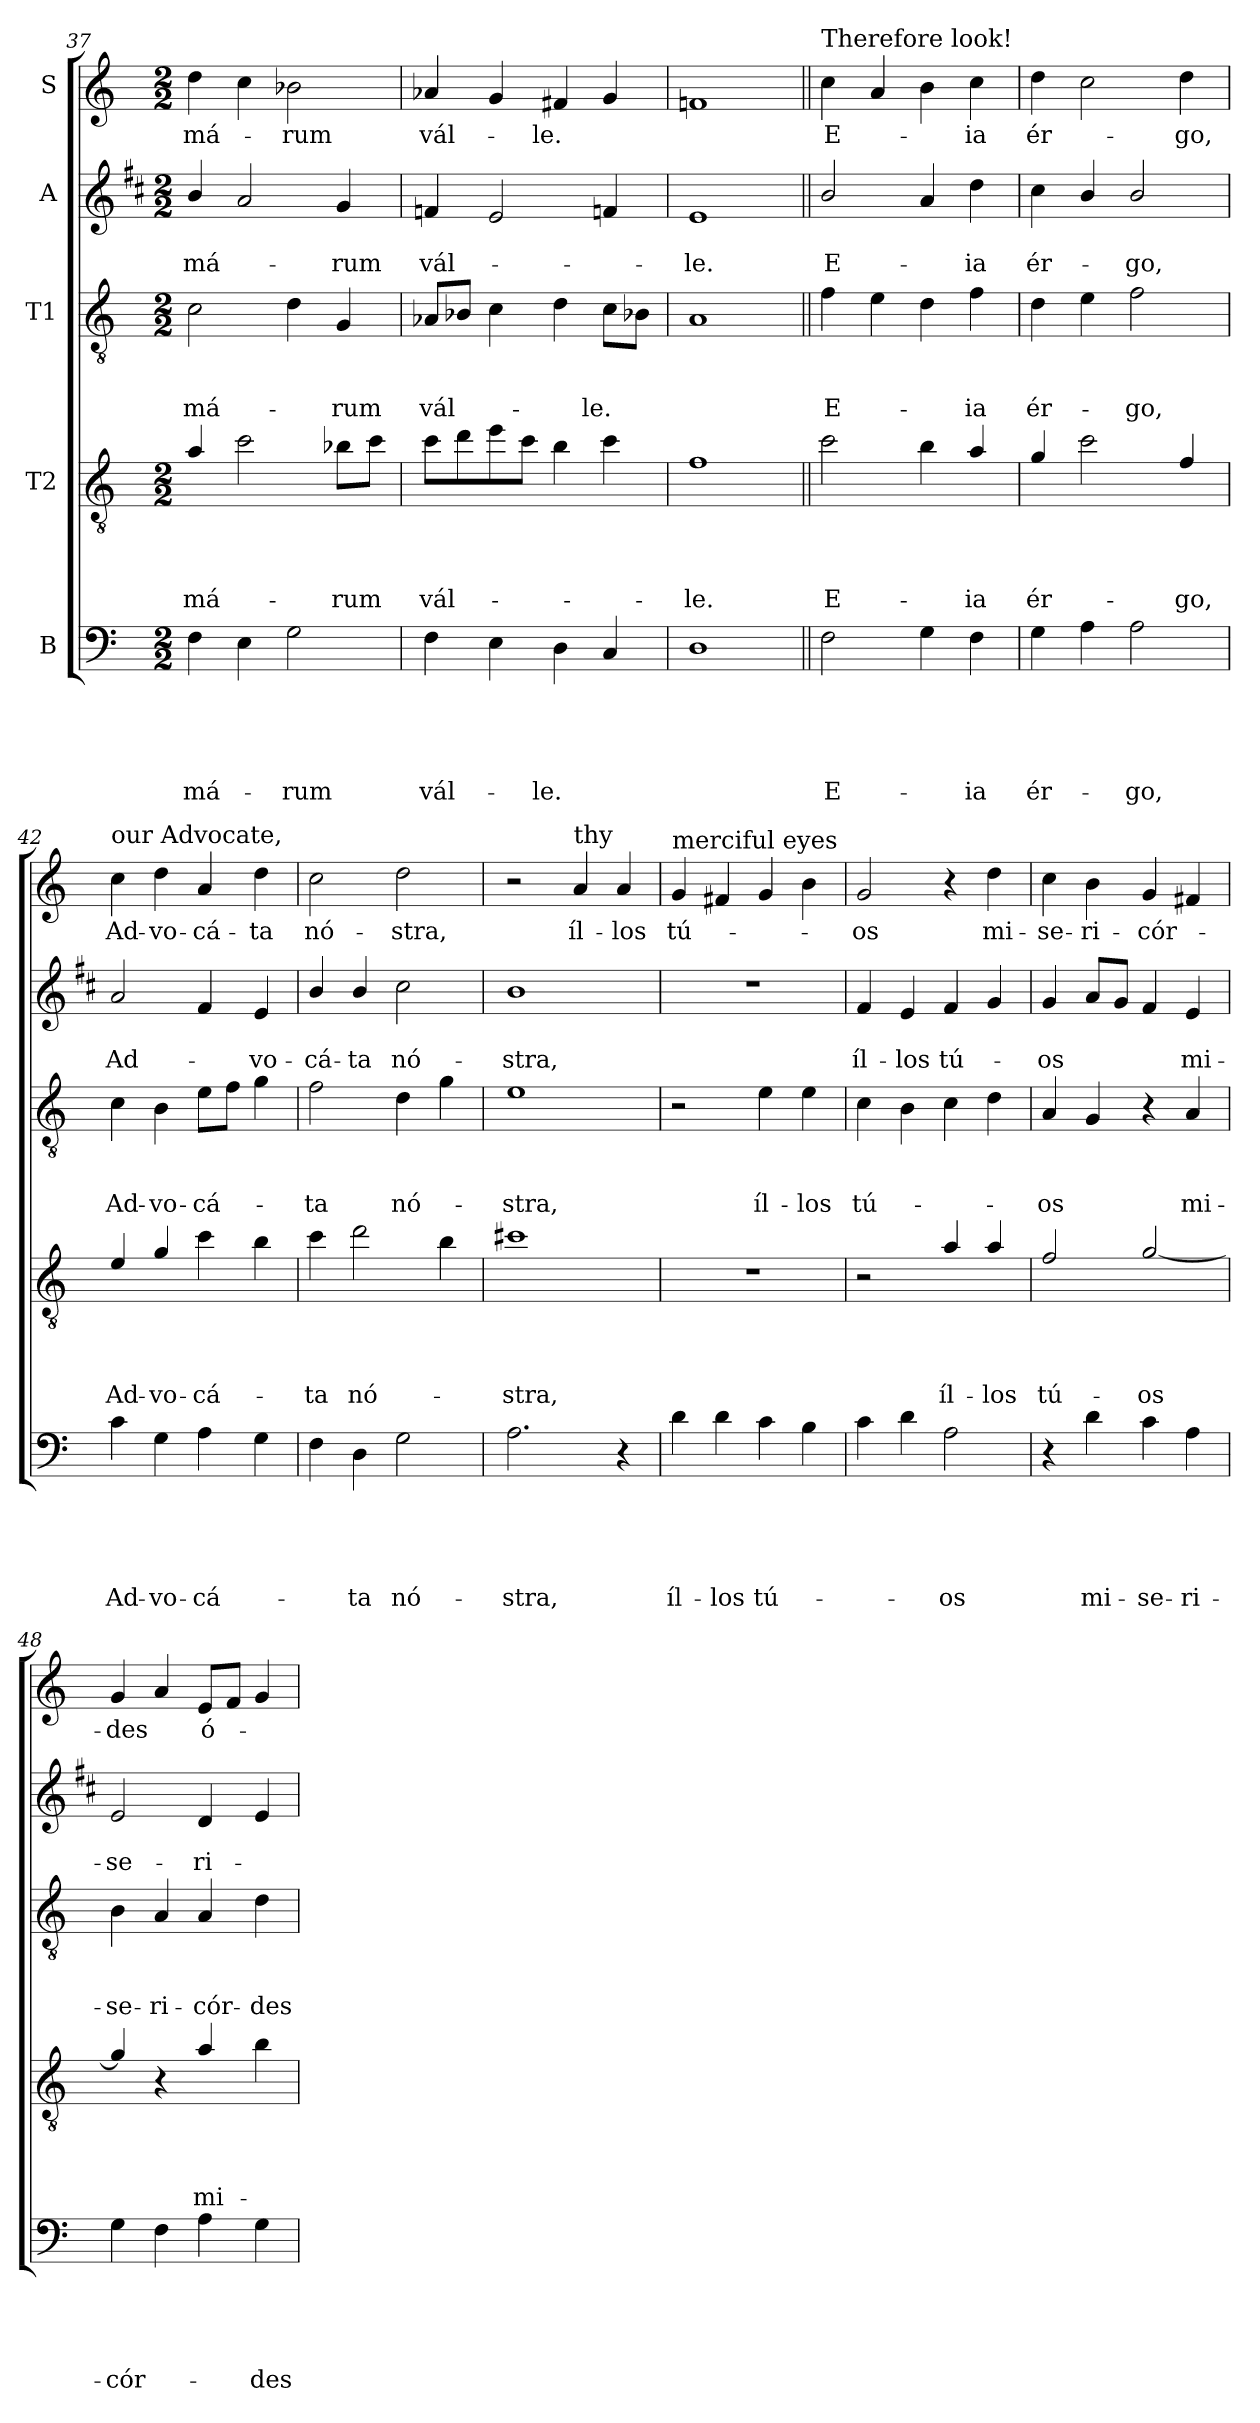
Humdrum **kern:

**kern	**text	**text	**text	**text	**text	**kern	**text	**text	**text	**text	**kern	**text	**text	**text	**kern	**text	**text	**kern	**text
*part5	*part5	*part5	*part5	*part5	*part5	*part4	*part4	*part4	*part4	*part4	*part3	*part3	*part3	*part3	*part2	*part2	*part2	*part1	*part1
*staff5	*staff5	*staff5	*staff5	*staff5	*staff5	*staff4	*staff4	*staff4	*staff4	*staff4	*staff3	*staff3	*staff3	*staff3	*staff2	*staff2	*staff2	*staff1	*staff1
*I"B	*	*	*	*	*	*I"T2	*	*	*	*	*I"T1	*	*	*	*I"A	*	*	*I"S	*
*clefF4	*	*	*	*	*	*clefGv2	*	*	*	*	*clefGv2	*	*	*	*clefG2	*	*	*clefG2	*
*	*	*	*	*	*	*ITrd8c14	*	*	*	*	*	*	*	*	*ITrd1c2	*	*	*	*
*k[]	*	*	*	*	*	*k[]	*	*	*	*	*k[]	*	*	*	*k[]	*	*	*k[]	*
*C:	*	*	*	*	*	*C:	*	*	*	*	*C:	*	*	*	*C:	*	*	*C:	*
*M2/2	*	*	*	*	*	*M2/2	*	*	*	*	*M2/2	*	*	*	*M2/2	*	*	*M2/2	*
=37	=37	=37	=37	=37	=37	=37	=37	=37	=37	=37	=37	=37	=37	=37	=37	=37	=37	=37	=37
!	!	!	!	!	!LO:LY:b	!	!	!	!	!LO:LY:b	!	!	!	!LO:LY:b	!	!	!LO:LY:b	!	!LO:LY:b
4F\	.	.	.	.	-má-	4A/	.	.	.	-má-	2c\	.	.	-má-	4a/	.	-má-	4dd\	-má-
4E\	.	.	.	.	.	2c\	.	.	.	.	.	.	.	.	2g/	.	.	4cc\	.
!	!	!	!	!	!LO:LY:b	!	!	!	!	!	!	!	!	!	!	!	!	!	!LO:LY:b
2G\	.	.	.	.	-rum	.	.	.	.	.	4d\	.	.	.	.	.	.	2b-X\	-rum
!	!	!	!	!	!	!	!	!	!	!LO:LY:b	!	!	!	!LO:LY:b	!	!	!LO:LY:b	!	!
.	.	.	.	.	.	8B-X\L	.	.	.	-rum	4G/	.	.	-rum	4f/	.	-rum	.	.
.	.	.	.	.	.	8c\J	.	.	.	.	.	.	.	.	.	.	.	.	.
=38	=38	=38	=38	=38	=38	=38	=38	=38	=38	=38	=38	=38	=38	=38	=38	=38	=38	=38	=38
!	!	!	!	!	!LO:LY:b	!	!	!	!	!LO:LY:b	!	!	!	!LO:LY:b	!	!	!LO:LY:b	!	!LO:LY:b
4F\	.	.	.	.	vál-	8c\L	.	.	.	vál-	8A-X/L	.	.	vál-	4e-X/	.	vál-	4a-X/	vál-
.	.	.	.	.	.	8d\	.	.	.	.	8B-X/J	.	.	.	.	.	.	.	.
4E\	.	.	.	.	.	8e\	.	.	.	.	4c\	.	.	.	2d/	.	.	4g/	.
.	.	.	.	.	.	8c\J	.	.	.	.	.	.	.	.	.	.	.	.	.
!	!	!	!	!	!LO:LY:b	!	!	!	!	!	!	!	!	!	!	!	!	!	!LO:LY:b
4D\	.	.	.	.	-le.	4B\	.	.	.	.	4d\	.	.	.	.	.	.	4f#X/	-le.
!	!	!	!	!	!	!	!	!	!	!	!	!	!	!LO:LY:b	!	!	!	!	!
4C/	.	.	.	.	.	4c\	.	.	.	.	8c\L	.	.	-le.	4e-X/	.	.	4g/	.
.	.	.	.	.	.	.	.	.	.	.	8B-X\J	.	.	.	.	.	.	.	.
=39	=39	=39	=39	=39	=39	=39	=39	=39	=39	=39	=39	=39	=39	=39	=39	=39	=39	=39	=39
!	!	!	!	!	!	!	!	!	!	!LO:LY:b	!	!	!	!	!	!	!LO:LY:b	!	!
1D	.	.	.	.	.	1F	.	.	.	-le.	1A	.	.	.	1d	.	-le.	1fn	.
=40||	=40||	=40||	=40||	=40||	=40||	=40||	=40||	=40||	=40||	=40||	=40||	=40||	=40||	=40||	=40||	=40||	=40||	=40||	=40||
!	!	!	!	!	!	!	!	!	!	!	!	!	!	!	!	!	!	!LO:TX:a:t=Therefore look!	!
!	!	!	!	!	!LO:LY:b	!	!	!	!	!LO:LY:b	!	!	!	!LO:LY:b	!	!	!LO:LY:b	!	!LO:LY:b
2F\	.	.	.	.	E-	2c\	.	.	.	E-	4f\	.	.	E-	2a/	.	E-	4cc\	E-
.	.	.	.	.	.	.	.	.	.	.	4e\	.	.	.	.	.	.	4a/	.
4G\	.	.	.	.	.	4B\	.	.	.	.	4d\	.	.	.	4g/	.	.	4b\	.
!	!	!	!	!	!LO:LY:b	!	!	!	!	!LO:LY:b	!	!	!	!LO:LY:b	!	!	!LO:LY:b	!	!LO:LY:b
4F\	.	.	.	.	-ia	4A/	.	.	.	-ia	4f\	.	.	-ia	4cc\	.	-ia	4cc\	-ia
=41	=41	=41	=41	=41	=41	=41	=41	=41	=41	=41	=41	=41	=41	=41	=41	=41	=41	=41	=41
!	!	!	!	!	!LO:LY:b	!	!	!	!	!LO:LY:b	!	!	!	!LO:LY:b	!	!	!LO:LY:b	!	!LO:LY:b
4G\	.	.	.	.	ér-	4G/	.	.	.	ér-	4d\	.	.	ér-	4b\	.	ér-	4dd\	ér-
4A\	.	.	.	.	.	2c\	.	.	.	.	4e\	.	.	.	4a/	.	.	2cc\	.
!	!	!	!	!	!LO:LY:b	!	!	!	!	!	!	!	!	!LO:LY:b	!	!	!LO:LY:b	!	!
2A\	.	.	.	.	-go,	.	.	.	.	.	2f\	.	.	-go,	2a/	.	-go,	.	.
!	!	!	!	!	!	!	!	!	!	!LO:LY:b	!	!	!	!	!	!	!	!	!LO:LY:b
.	.	.	.	.	.	4F/	.	.	.	-go,	.	.	.	.	.	.	.	4dd\	-go,
!!LO:PB:g=z
=42	=42	=42	=42	=42	=42	=42	=42	=42	=42	=42	=42	=42	=42	=42	=42	=42	=42	=42	=42
!	!	!	!	!	!	!	!	!	!	!	!	!	!	!	!	!	!	!LO:TX:a:t=our Advocate,	!
!	!	!	!	!	!LO:LY:b	!	!	!	!	!LO:LY:b	!	!	!	!LO:LY:b	!	!	!LO:LY:b	!	!LO:LY:b
4c\	.	.	.	.	Ad-	4E/	.	.	.	Ad-	4c\	.	.	Ad-	2g/	.	Ad-	4cc\	Ad-
!	!	!	!	!	!LO:LY:b	!	!	!	!	!LO:LY:b	!	!	!	!LO:LY:b	!	!	!	!	!LO:LY:b
4G\	.	.	.	.	-vo-	4G/	.	.	.	-vo-	4B\	.	.	-vo-	.	.	.	4dd\	-vo-
!	!	!	!	!	!LO:LY:b	!	!	!	!	!LO:LY:b	!	!	!	!LO:LY:b	!	!	!	!	!LO:LY:b
4A\	.	.	.	.	-cá-	4c\	.	.	.	-cá-	8e\L	.	.	-cá-	4e/	.	.	4a/	-cá-
.	.	.	.	.	.	.	.	.	.	.	8f\J	.	.	.	.	.	.	.	.
!	!	!	!	!	!	!	!	!	!	!	!	!	!	!	!	!	!LO:LY:b	!	!LO:LY:b
4G\	.	.	.	.	.	4B\	.	.	.	.	4g\	.	.	.	4d/	.	-vo-	4dd\	-ta
=43	=43	=43	=43	=43	=43	=43	=43	=43	=43	=43	=43	=43	=43	=43	=43	=43	=43	=43	=43
!	!	!	!	!	!	!	!	!	!	!LO:LY:b	!	!	!	!LO:LY:b	!	!	!LO:LY:b	!	!LO:LY:b
4F\	.	.	.	.	.	4c\	.	.	.	-ta	2f\	.	.	-ta	4a/	.	-cá-	2cc\	nó-
!	!	!	!	!	!LO:LY:b	!	!	!	!	!LO:LY:b	!	!	!	!	!	!	!LO:LY:b	!	!
4D\	.	.	.	.	-ta	2d\	.	.	.	nó-	.	.	.	.	4a/	.	-ta	.	.
!	!	!	!	!	!LO:LY:b	!	!	!	!	!	!	!	!	!LO:LY:b	!	!	!LO:LY:b	!	!LO:LY:b
2G\	.	.	.	.	nó-	.	.	.	.	.	4d\	.	.	nó-	2b\	.	nó-	2dd\	-stra,
.	.	.	.	.	.	4B\	.	.	.	.	4g\	.	.	.	.	.	.	.	.
=44	=44	=44	=44	=44	=44	=44	=44	=44	=44	=44	=44	=44	=44	=44	=44	=44	=44	=44	=44
!	!	!	!	!	!LO:LY:b	!	!	!	!	!LO:LY:b	!	!	!	!LO:LY:b	!	!	!LO:LY:b	!	!
2.A\	.	.	.	.	-stra,	1c#X	.	.	.	-stra,	1e	.	.	-stra,	1a	.	-stra,	2r	.
!	!	!	!	!	!	!	!	!	!	!	!	!	!	!	!	!	!	!LO:TX:a:t=thy	!
!	!	!	!	!	!	!	!	!	!	!	!	!	!	!	!	!	!	!	!LO:LY:b
.	.	.	.	.	.	.	.	.	.	.	.	.	.	.	.	.	.	4a/	íl-
!	!	!	!	!	!	!	!	!	!	!	!	!	!	!	!	!	!	!	!LO:LY:b
4r	.	.	.	.	.	.	.	.	.	.	.	.	.	.	.	.	.	4a/	-los
=45	=45	=45	=45	=45	=45	=45	=45	=45	=45	=45	=45	=45	=45	=45	=45	=45	=45	=45	=45
!	!	!	!	!	!	!	!	!	!	!	!	!	!	!	!	!	!	!LO:TX:a:t=merciful eyes	!
!	!	!	!	!	!LO:LY:b	!	!	!	!	!	!	!	!	!	!	!	!	!	!LO:LY:b
4d\	.	.	.	.	íl-	1r	.	.	.	.	2r	.	.	.	1r	.	.	4g/	tú-
!	!	!	!	!	!LO:LY:b	!	!	!	!	!	!	!	!	!	!	!	!	!	!
4d\	.	.	.	.	-los	.	.	.	.	.	.	.	.	.	.	.	.	4f#X/	.
!	!	!	!	!	!LO:LY:b	!	!	!	!	!	!	!	!	!LO:LY:b	!	!	!	!	!
4c\	.	.	.	.	tú-	.	.	.	.	.	4e\	.	.	íl-	.	.	.	4g/	.
!	!	!	!	!	!	!	!	!	!	!	!	!	!	!LO:LY:b	!	!	!	!	!
4B\	.	.	.	.	.	.	.	.	.	.	4e\	.	.	-los	.	.	.	4b\	.
=46	=46	=46	=46	=46	=46	=46	=46	=46	=46	=46	=46	=46	=46	=46	=46	=46	=46	=46	=46
!	!	!	!	!	!	!	!	!	!	!	!	!	!	!LO:LY:b	!	!	!LO:LY:b	!	!LO:LY:b
4c\	.	.	.	.	.	2r	.	.	.	.	4c\	.	.	tú-	4e/	.	íl-	2g/	-os
!	!	!	!	!	!	!	!	!	!	!	!	!	!	!	!	!	!LO:LY:b	!	!
4d\	.	.	.	.	.	.	.	.	.	.	4B\	.	.	.	4d/	.	-los	.	.
!	!	!	!	!	!LO:LY:b	!	!	!	!	!LO:LY:b	!	!	!	!	!	!	!LO:LY:b	!	!
2A\	.	.	.	.	-os	4A/	.	.	.	íl-	4c\	.	.	.	4e/	.	tú-	4r	.
!	!	!	!	!	!	!	!	!	!	!LO:LY:b	!	!	!	!	!	!	!	!	!LO:LY:b
.	.	.	.	.	.	4A/	.	.	.	-los	4d\	.	.	.	4f/	.	.	4dd\	mi-
=47	=47	=47	=47	=47	=47	=47	=47	=47	=47	=47	=47	=47	=47	=47	=47	=47	=47	=47	=47
!	!	!	!	!	!	!	!	!	!	!LO:LY:b	!	!	!	!LO:LY:b	!	!	!LO:LY:b	!	!LO:LY:b
4r	.	.	.	.	.	2F/	.	.	.	tú-	4A/	.	.	-os	4f/	.	-os	4cc\	-se-
!	!	!	!	!	!LO:LY:b	!	!	!	!	!	!	!	!	!	!	!	!	!	!LO:LY:b
4d\	.	.	.	.	mi-	.	.	.	.	.	4G/	.	.	.	8g/L	.	.	4b\	-ri-
.	.	.	.	.	.	.	.	.	.	.	.	.	.	.	8f/J	.	.	.	.
!	!	!	!	!	!LO:LY:b	!	!	!	!	!LO:LY:b	!	!	!	!	!	!	!	!	!LO:LY:b
4c\	.	.	.	.	-se-	[2G/	.	.	.	-os	4r	.	.	.	4e/	.	.	4g/	-cór-
!	!	!	!	!	!LO:LY:b	!	!	!	!	!	!	!	!	!LO:LY:b	!	!	!LO:LY:b	!	!
4A\	.	.	.	.	-ri-	.	.	.	.	.	4A/	.	.	mi-	4d/	.	mi-	4f#X/	.
!!LO:LB:g=z
=48	=48	=48	=48	=48	=48	=48	=48	=48	=48	=48	=48	=48	=48	=48	=48	=48	=48	=48	=48
!	!	!	!	!	!LO:LY:b	!	!	!	!	!	!	!	!	!LO:LY:b	!	!	!LO:LY:b	!	!LO:LY:b
4G\	.	.	.	.	-cór-	4G/]	.	.	.	.	4B\	.	.	-se-	2d/	.	-se-	4g/	-des
!	!	!	!	!	!	!	!	!	!	!	!	!	!	!LO:LY:b	!	!	!	!	!
4F\	.	.	.	.	.	4r	.	.	.	.	4A/	.	.	-ri-	.	.	.	4a/	.
!	!	!	!	!	!	!	!	!	!	!LO:LY:b	!	!	!	!LO:LY:b	!	!	!LO:LY:b	!	!LO:LY:b
4A\	.	.	.	.	.	4A/	.	.	.	mi-	4A/	.	.	-cór-	4c/	.	-ri-	8e/L	ó-
.	.	.	.	.	.	.	.	.	.	.	.	.	.	.	.	.	.	8f/J	.
!	!	!	!	!	!LO:LY:b	!	!	!	!	!	!	!	!	!LO:LY:b	!	!	!	!	!
4G\	.	.	.	.	-des	4B\	.	.	.	.	4d\	.	.	-des	4d/	.	.	4g/	.
=	=	=	=	=	=	=	=	=	=	=	=	=	=	=	=	=	=	=	=
*-	*-	*-	*-	*-	*-	*-	*-	*-	*-	*-	*-	*-	*-	*-	*-	*-	*-	*-	*-
